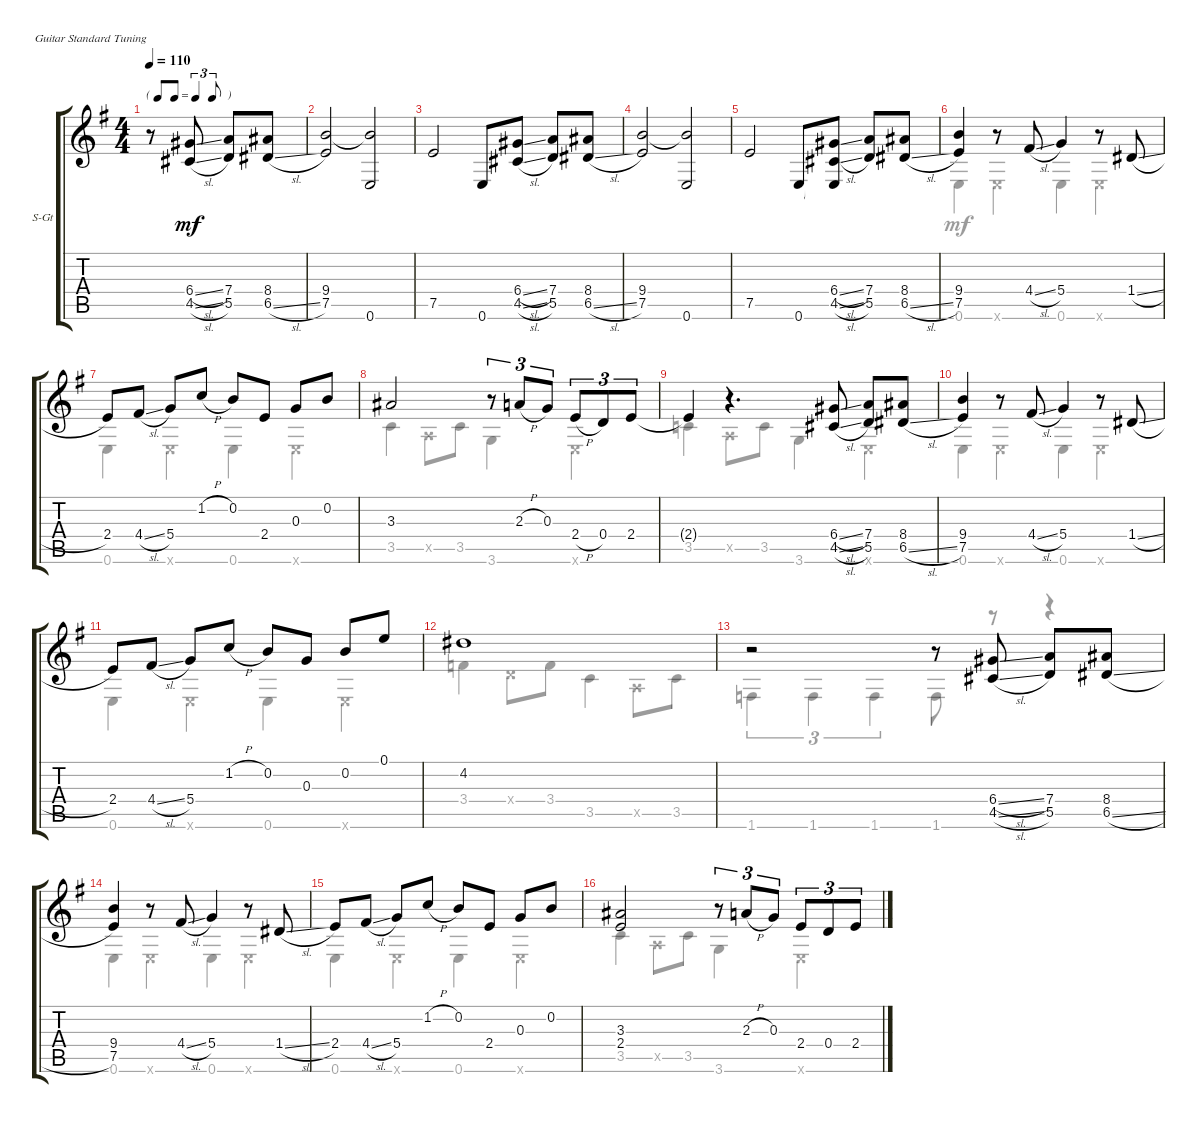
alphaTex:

\defaultSystemsLayout 4
\bracketExtendMode groupsimilarinstruments
\firstSystemTrackNameOrientation horizontal
\otherSystemsTrackNameOrientation horizontal
\track ("Steel Guitar" "S-Gt") {instrument acousticguitarsteel}
\staff {score tabs}
\tuning (E4 B3 G3 D3 A2 E2)
\voice
\ts (4 4)
\tf triplet8th
\ac
\tempo 110
\clef g2
\ks eminor
r.8{dy mf instrument acousticguitarsteel} (6.4{sl} 4.5{sl}).8 (5.5 7.4).8 (8.4 6.5{sl}).8 |
(7.5 9.4).2 (9.4{t} 0.6).2 |
7.5.2 0.6.8 (6.4{sl} 4.5{sl}).8 (5.5 7.4).8 (8.4 6.5{sl}).8 |
(7.5 9.4).2 (9.4{t} 0.6).2 |
7.5.2 0.6.8 (6.4{sl} 4.5{sl} 0.6{t}).8 (5.5 7.4).8 (8.4 6.5{sl}).8 |
\scale
0.259626 (7.5 9.4).4 r.8 4.4{sl}.8 5.4.4 r.8 1.4{sl}.8 |
\scale
0.237214 2.4.8 4.4{sl}.8 5.4.8 1.2{h}.8 0.2.8 2.4.8 0.3.8 0.2.8 |
\scale
0.254953 3.3.2 r.8{tu (3 2)} 2.3{h}.8{tu (3 2)} 0.3.8{tu (3 2)} 2.4{h}.8{tu (3 2)} 0.4.8{tu (3 2)} 2.4.8{tu (3 2)} |
\scale
0.248939 2.4{t}.4 r.4{d} (6.4{sl} 4.5{sl}).8 (5.5 7.4).8 (8.4 6.5{sl}).8 |
(7.5 9.4).4 r.8 4.4{sl}.8 5.4.4 r.8 1.4{sl}.8 |
2.4.8 4.4{sl}.8 5.4.8 1.2{h}.8 0.2.8 0.3.8 0.2.8 0.1.8 |
4.2.1 |
r.2 r.8 (6.4{sl} 4.5{sl}).8 (5.5 7.4).8 (8.4 6.5{sl}).8 |
(7.5 9.4).4 r.8 4.4{sl}.8 5.4.4 r.8 1.4{sl}.8 |
2.4.8 4.4{sl}.8 5.4.8 1.2{h}.8 0.2.8 2.4.8 0.3.8 0.2.8 |
(3.3 2.4).2 r.8{tu (3 2)} 2.3{h}.8{tu (3 2)} 0.3.8{tu (3 2)} 2.4.8{tu (3 2)} 0.4.8{tu (3 2)} 2.4.8{tu (3 2)}
\voice
\clef g2
\ottava regular
\simile none
\ks eminor
|
|
|
|
|
\scale
0.259626 0.6.4 0.6{x}.4 0.6.4 0.6{x}.4 |
\scale
0.237214 0.6.4 0.6{x}.4 0.6.4 0.6{x}.4 |
\scale
0.254953 3.5.4 0.5{x}.8 3.5.8 3.6.4 0.6{x}.4 |
\scale
0.248939 3.5.4 0.5{x}.8 3.5.8 3.6.4 0.6{x}.4 |
0.6.4 0.6{x}.4 0.6.4 0.6{x}.4 |
0.6.4 0.6{x}.4 0.6.4 0.6{x}.4 |
3.4.4 0.4{x}.8 3.4.8 3.5.4 0.5{x}.8 3.5.8 |
1.6.4{tu (3 2)} 1.6.4{tu (3 2)} 1.6.4{tu (3 2)} 1.6.8 r.8 r.4 |
0.6.4 0.6{x}.4 0.6.4 0.6{x}.4 |
0.6.4 0.6{x}.4 0.6.4 0.6{x}.4 |
3.5.4 0.5{x}.8 3.5.8 3.6.4 0.6{x}.4
